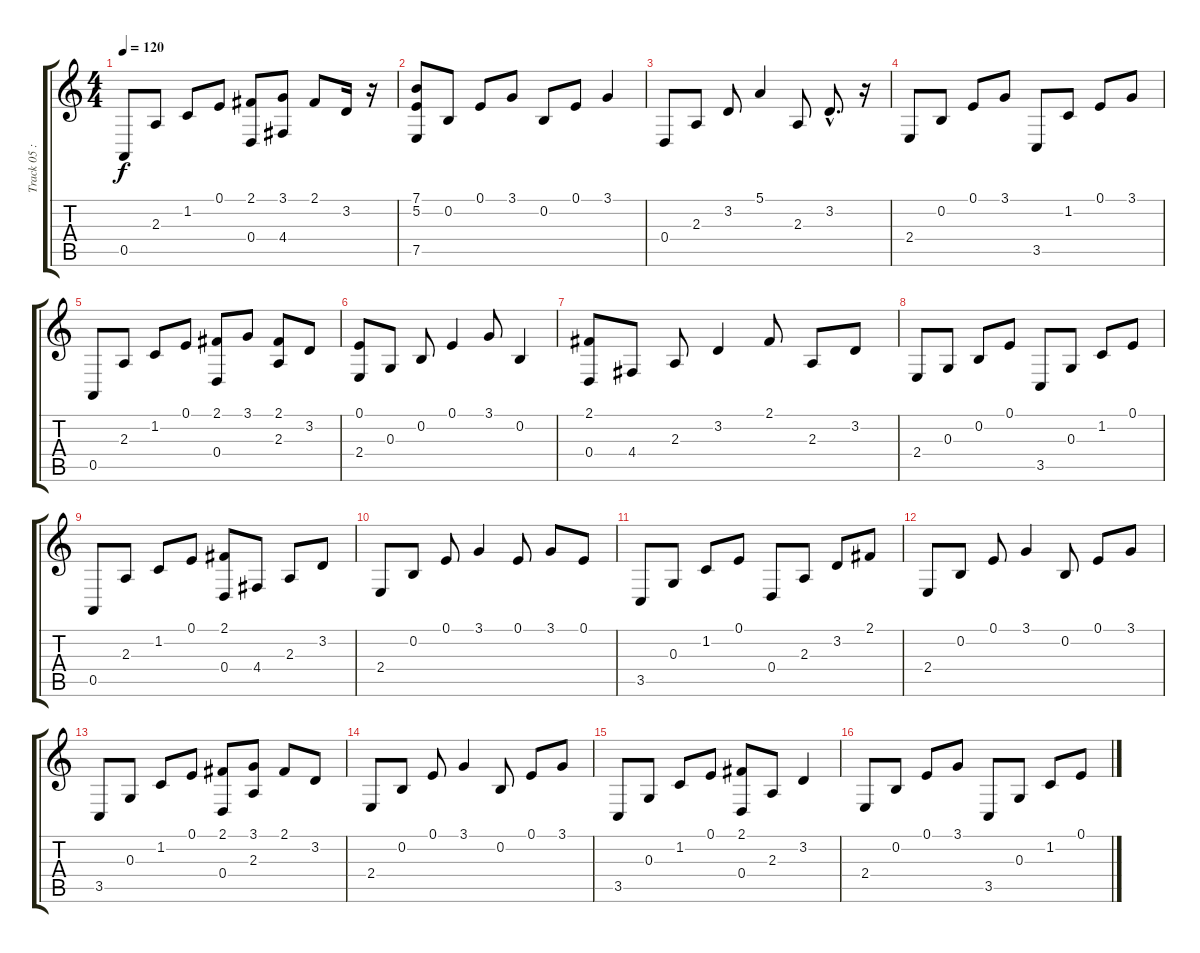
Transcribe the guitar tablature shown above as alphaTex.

\track ("Track 05 : unspecified" "Track 05 :") {instrument acousticgrandpiano}
\staff {score tabs}
\tuning (E4 B3 G3 D3 A2 E2) {hide}
\ts (4 4)
\tempo 120
\clef g2
\ks c
0.5.8{dy f} 2.3.8 1.2.8 0.1.8 (2.1 0.4).8 (3.1 4.4).8 2.1.8 3.2.16 r.16 |
(7.1 5.2 7.5).8 0.2.8 0.1.8 3.1.8 0.2.8 0.1.8 3.1.4 |
0.4.8 2.3.8 3.2.8 5.1.4 2.3.8 3.2{hac}.8{d} r.16 |
2.4.8 0.2.8 0.1.8 3.1.8 3.5.8 1.2.8 0.1.8 3.1.8 |
0.5.8 2.3.8 1.2.8 0.1.8 (2.1 0.4).8 3.1.8 (2.1 2.3).8 3.2.8 |
(0.1 2.4).8 0.3.8 0.2.8 0.1.4 3.1.8 0.2.4 |
(2.1 0.4).8 4.4.8 2.3.8 3.2.4 2.1.8 2.3.8 3.2.8 |
2.4.8 0.3.8 0.2.8 0.1.8 3.5.8 0.3.8 1.2.8 0.1.8 |
0.5.8 2.3.8 1.2.8 0.1.8 (2.1 0.4).8 4.4.8 2.3.8 3.2.8 |
2.4.8 0.2.8 0.1.8 3.1.4 0.1.8 3.1.8 0.1.8 |
3.5.8 0.3.8 1.2.8 0.1.8 0.4.8 2.3.8 3.2.8 2.1.8 |
2.4.8 0.2.8 0.1.8 3.1.4 0.2.8 0.1.8 3.1.8 |
3.5.8 0.3.8 1.2.8 0.1.8 (2.1 0.4).8 (3.1 2.3).8 2.1.8 3.2.8 |
2.4.8 0.2.8 0.1.8 3.1.4 0.2.8 0.1.8 3.1.8 |
3.5.8 0.3.8 1.2.8 0.1.8 (2.1 0.4).8 2.3.8 3.2.4 |
2.4.8 0.2.8 0.1.8 3.1.8 3.5.8 0.3.8 1.2.8 0.1.8
